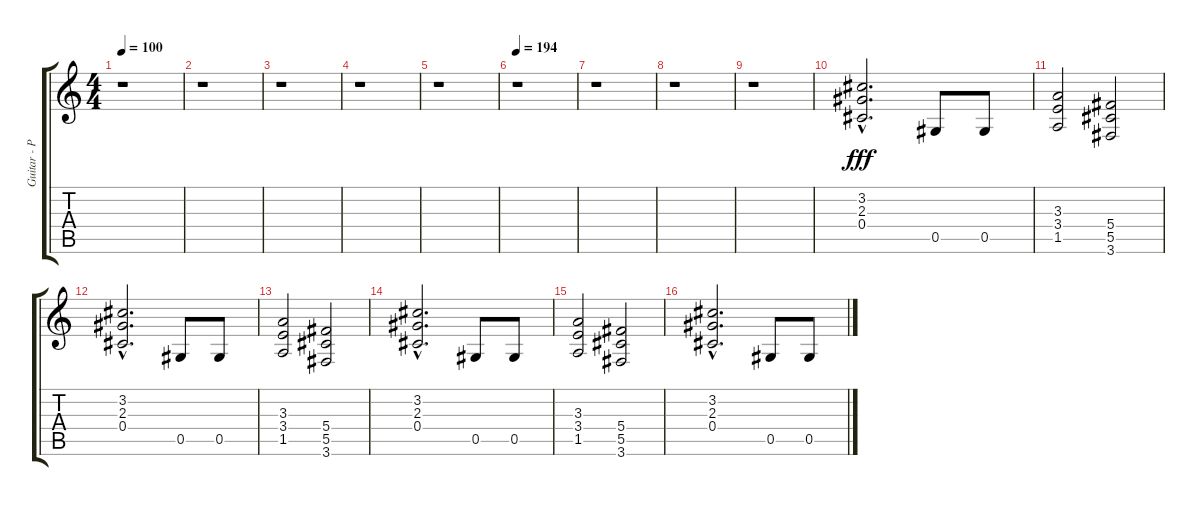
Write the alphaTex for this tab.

\track ("Guitar - Pavel Bushuev" "Guitar - P") {instrument distortionguitar}
\staff {score tabs}
\tuning (Eb4 Bb3 Gb3 Db3 Ab2 Eb2) {hide}
\ts (4 4)
\tempo 100
\clef g2
\ks c
r.1{dy fff} |
r.1 |
r.1 |
r.1 |
r.1 |
\tempo 194
r.1 |
r.1 |
r.1 |
r.1 |
(3.2{hac} 2.3{hac} 0.4{hac}).2{d} 0.5.8 0.5.8 |
(3.3 3.4 1.5).2 (5.4 5.5 3.6).2 |
(3.2{hac} 2.3{hac} 0.4{hac}).2{d} 0.5.8 0.5.8 |
(3.3 3.4 1.5).2 (5.4 5.5 3.6).2 |
(3.2{hac} 2.3{hac} 0.4{hac}).2{d} 0.5.8 0.5.8 |
(3.3 3.4 1.5).2 (5.4 5.5 3.6).2 |
(3.2{hac} 2.3{hac} 0.4{hac}).2{d} 0.5.8 0.5.8
